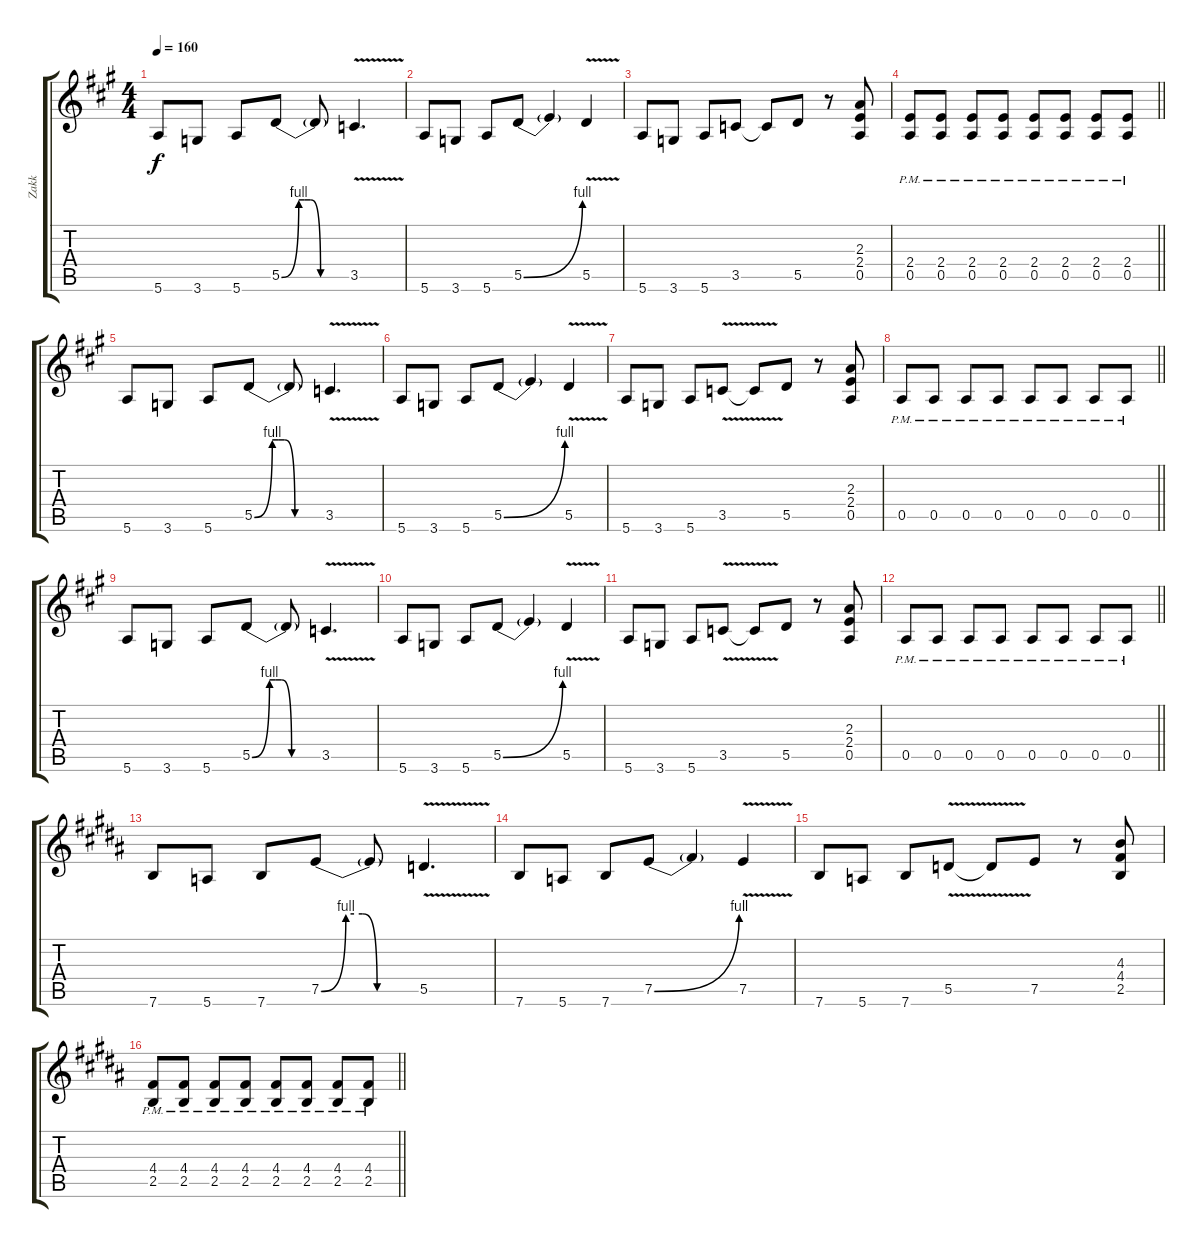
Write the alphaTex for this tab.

\track ("Zakk" "Zakk") {instrument overdrivenguitar}
\staff {score tabs}
\tuning (E4 B3 G3 D3 A2 E2) {hide}
\ts (4 4)
\tempo 160
\clef g2
\ks a
5.6.8{dy f} 3.6.8 5.6.8 5.5{be (custom 0 0 15 4 20 4 25 4 34 0 60 0)}.8 5.5{t}.8 3.5{v}.4{d} |
5.6.8 3.6.8 5.6.8 5.5{be (bend 0 0 60 4)}.8 5.5{t}.4 5.5{v}.4 |
5.6.8 3.6.8 5.6.8 3.5.8 3.5{t}.8 5.5.8 r.8 (2.3 2.4 0.5).8 |
\barLineRight lightlight
(2.4{pm} 0.5{pm}).8 (2.4{pm} 0.5{pm}).8 (2.4{pm} 0.5{pm}).8 (2.4{pm} 0.5{pm}).8 (2.4{pm} 0.5{pm}).8 (2.4{pm} 0.5{pm}).8 (2.4{pm} 0.5{pm}).8 (2.4{pm} 0.5{pm}).8 |
5.6.8 3.6.8 5.6.8 5.5{be (custom 0 0 15 4 20 4 25 4 34 0 60 0)}.8 5.5{t}.8 3.5{v}.4{d} |
5.6.8 3.6.8 5.6.8 5.5{be (bend 0 0 60 4)}.8 5.5{t}.4 5.5{v}.4 |
5.6.8 3.6.8 5.6.8 3.5{v}.8 3.5{t}.8 5.5.8 r.8 (2.3 2.4 0.5).8 |
\barLineRight lightlight
0.5{pm}.8 0.5{pm}.8 0.5{pm}.8 0.5{pm}.8 0.5{pm}.8 0.5{pm}.8 0.5{pm}.8 0.5{pm}.8 |
5.6.8 3.6.8 5.6.8 5.5{be (custom 0 0 15 4 20 4 25 4 34 0 60 0)}.8 5.5{t}.8 3.5{v}.4{d} |
5.6.8 3.6.8 5.6.8 5.5{be (bend 0 0 60 4)}.8 5.5{t}.4 5.5{v}.4 |
5.6.8 3.6.8 5.6.8 3.5{v}.8 3.5{t}.8 5.5.8 r.8 (2.3 2.4 0.5).8 |
\barLineRight lightlight
0.5{pm}.8 0.5{pm}.8 0.5{pm}.8 0.5{pm}.8 0.5{pm}.8 0.5{pm}.8 0.5{pm}.8 0.5{pm}.8 |
\ks b
7.6.8 5.6.8 7.6.8 7.5{be (custom 0 0 15 4 20 4 25 4 34 0 60 0)}.8 7.5{t}.8 5.5{v}.4{d} |
7.6.8 5.6.8 7.6.8 7.5{be (bend 0 0 60 4)}.8 7.5{t}.4 7.5{v}.4 |
7.6.8 5.6.8 7.6.8 5.5{v}.8 5.5{t}.8 7.5.8 r.8 (4.3 4.4 2.5).8 |
\barLineRight lightlight
(4.4{pm} 2.5{pm}).8 (4.4{pm} 2.5{pm}).8 (4.4{pm} 2.5{pm}).8 (4.4{pm} 2.5{pm}).8 (4.4{pm} 2.5{pm}).8 (4.4{pm} 2.5{pm}).8 (4.4{pm} 2.5{pm}).8 (4.4{pm} 2.5{pm}).8
